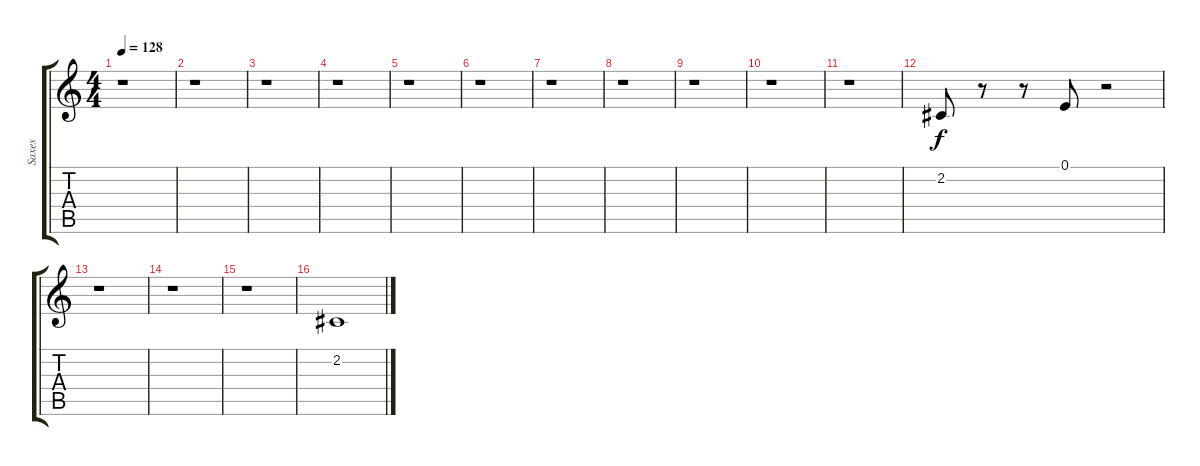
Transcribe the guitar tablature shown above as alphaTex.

\track ("Saxes" "Saxes") {instrument altosax}
\staff {score tabs}
\tuning (E4 B3 G3 D3 A2 E2) {hide}
\ts (4 4)
\tempo 128
\clef g2
\ks c
r.1{dy f} |
r.1 |
r.1 |
r.1 |
r.1 |
r.1 |
r.1 |
r.1 |
r.1 |
r.1 |
r.1 |
2.2.8 r.8 r.8 0.1.8 r.2 |
r.1 |
r.1 |
r.1 |
2.2.1
